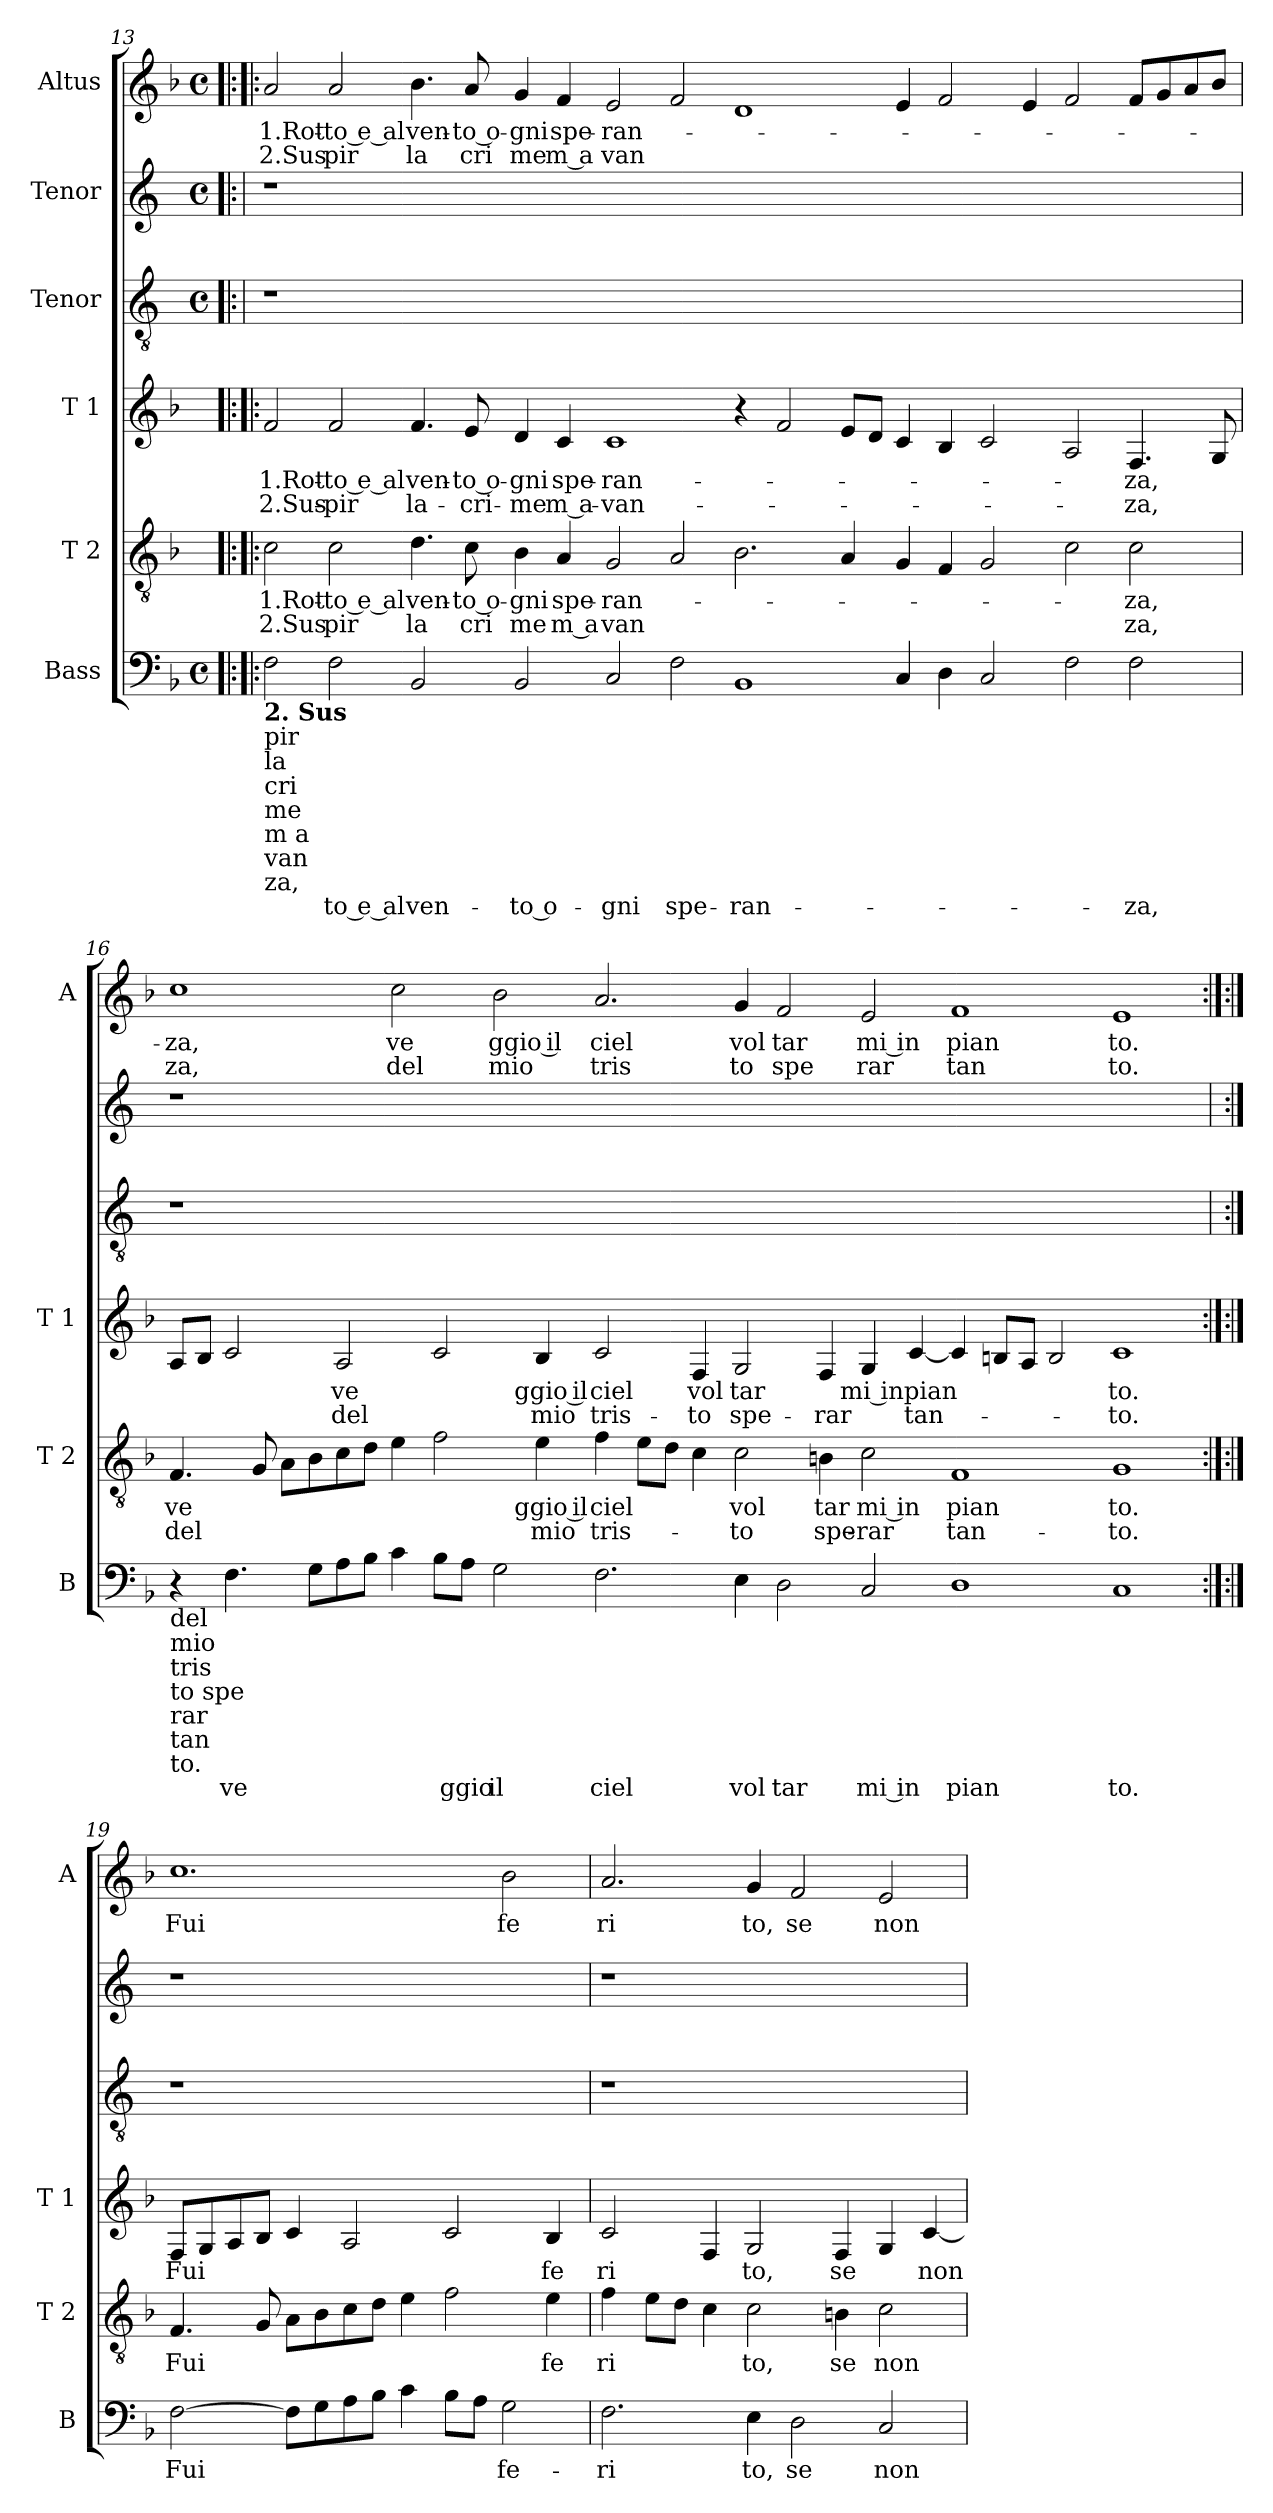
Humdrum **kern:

**kern	**text	**kern	**text	**text	**kern	**text	**text	**kern	**kern	**kern	**text	**text
*part6	*part6	*part5	*part5	*part5	*part4	*part4	*part4	*part3	*part2	*part1	*part1	*part1
*staff6	*staff6	*staff5	*staff5	*staff5	*staff4	*staff4	*staff4	*staff3	*staff2	*staff1	*staff1	*staff1
*I"Bass	*	*I"T 2	*	*	*I"T 1	*	*	*I"Tenor	*I"Tenor	*I"Altus	*	*
*I'B	*	*I'T 2	*	*	*I'T 1	*	*	*	*	*I'A	*	*
!!LO:LB:g=z
*clefF4	*	*clefGv2	*	*	*clefG2	*	*	*clefGv2	*clefG2	*clefG2	*	*
*k[b-]	*	*k[b-]	*	*	*k[b-]	*	*	*	*	*k[b-]	*	*
*F:	*	*F:	*	*	*F:	*	*	*	*	*F:	*	*
*M4/4	*	*	*	*	*	*	*	*M4/4	*M4/4	*M4/4	*	*
*met(c)	*	*	*	*	*	*	*	*met(c)	*met(c)	*met(c)	*	*
=13!|:	=13!|:	=13!|:	=13!|:	=13!|:	=13!|:	=13!|:	=13!|:	=13	=13	=13!|:	=13!|:	=13!|:
!	!	!	!LO:LY:b:rj	!LO:LY:b:rj	!	!LO:LY:b:rj	!LO:LY:b:rj	!	!	!	!LO:LY:b:rj	!LO:LY:b:rj
2F\	.	2c\	1.Rot-	-2.Sus	2f/	1.Rot-	-2.Sus-	1r	1r	2a/	1.Rot-	-2.Sus
!	!LO:LY:b:rj	!	!LO:LY:b:rj	!LO:LY:b:cj	!	!LO:LY:b:rj	!LO:LY:b:cj	!	!	!	!LO:LY:b:rj	!LO:LY:b:cj
2F\	-to e al	2c\	to e al	pir	2f/	-to e al	pir	.	.	2a/	to e al	pir
!	!LO:LY:b:cj	!	!LO:LY:b:cj	!LO:LY:b:cj	!	!LO:LY:b:cj	!LO:LY:b:cj	!	!	!	!LO:LY:b:cj	!LO:LY:b:cj
2BB-/	ven-	4.d\	ven-	-la	4.f/	ven-	-la-	00ryy	00ryy	4.b-\	ven-	-la
!	!	!	!LO:LY:b:rj	!LO:LY:b:cj	!	!LO:LY:b:rj	!LO:LY:b:cj	!	!	!	!LO:LY:b:rj	!LO:LY:b:cj
.	.	8c\	to o-	-cri	8e/	-to o-	-cri-	.	.	8a/	to o-	-cri
!	!LO:LY:b:rj	!	!LO:LY:b:cj	!LO:LY:b:cj	!	!LO:LY:b:cj	!LO:LY:b:cj	!	!	!	!LO:LY:b:cj	!LO:LY:b:cj
2BB-/	-to o-	4B-\	gni	me	4d/	-gni	me	.	.	4g/	gni	me
!	!	!	!LO:LY:b:cj	!LO:LY:b:rj	!	!LO:LY:b:cj	!LO:LY:b:rj	!	!	!	!LO:LY:b:cj	!LO:LY:b:rj
.	.	4A/	spe-	-m a	4c/	spe-	-m a-	.	.	4f/	spe-	-m a
!	!LO:LY:b:cj	!	!LO:LY:b	!LO:LY:b	!	!LO:LY:b:cj	!LO:LY:b	!	!	!	!LO:LY:b	!LO:LY:b
2C/	-gni	2G/	ran-	-van	1c	-ran-	-van-	.	.	2e/	ran-	-van
!	!LO:LY:b:cj	!	!	!	!	!	!	!	!	!	!	!
2F\	spe-	2A/	.	.	.	.	.	.	.	2f/	.	.
!	!LO:LY:b:cj	!	!	!	!	!	!	!	!	!	!	!
1BB-	-ran-	2.B-\	.	.	4r	.	.	.	.	1d	.	.
.	.	.	.	.	2f/	.	.	.	.	.	.	.
.	.	4A/	.	.	8e/L	.	.	.	.	.	.	.
.	.	.	.	.	8d/J	.	.	.	.	.	.	.
4C/	.	4G/	.	.	4c/	.	.	.	.	4e/	.	.
4D\	.	4F/	.	.	4B-/	.	.	.	.	2f/	.	.
2C/	.	2G/	.	.	2c/	.	.	.	.	.	.	.
.	.	.	.	.	.	.	.	.	.	4e/	.	.
2F\	.	2c\	.	.	2A/	.	.	1ryy	1ryy	2f/	.	.
!	!LO:LY:b:cj	!	!LO:LY:b:cj	!LO:LY:b:cj	!	!LO:LY:b	!LO:LY:b	!	!	!	!	!
2F\	-za,	2c\	za,	za,	4.F/	-za,	za,	.	.	8f/L	.	.
.	.	.	.	.	.	.	.	.	.	8g/	.	.
.	.	.	.	.	.	.	.	.	.	8a/	.	.
.	.	.	.	.	8G/	.	.	.	.	8b-/J	.	.
!LO:TX:b:B:t=2. Sus	!	!	!	!	!	!	!	!	!	!	!	!
!LO:TX:b:t=pir	!	!	!	!	!	!	!	!	!	!	!	!
!LO:TX:b:t=la	!	!	!	!	!	!	!	!	!	!	!	!
!LO:TX:b:t=cri	!	!	!	!	!	!	!	!	!	!	!	!
!LO:TX:b:t=me	!	!	!	!	!	!	!	!	!	!	!	!
!LO:TX:b:t=m a	!	!	!	!	!	!	!	!	!	!	!	!
!LO:TX:b:t=van	!	!	!	!	!	!	!	!	!	!	!	!
!LO:TX:b:t=za,	!	!	!	!	!	!	!	!	!	!	!	!
!!LO:LB:g=z
=16	=16	=16	=16	=16	=16	=16	=16	=16	=16	=16	=16	=16
!	!	!	!LO:LY:b:cj	!LO:LY:b	!	!	!	!	!	!	!LO:LY:b:cj	!LO:LY:b:cj
4r	.	4.F/	ve	del	8A/L	.	.	1r	1r	1cc	za,	za,
.	.	.	.	.	8B-/J	.	.	.	.	.	.	.
!	!LO:LY:b:cj	!	!	!	!	!	!	!	!	!	!	!
4.F\	ve	.	.	.	2c/	.	.	.	.	.	.	.
.	.	8G/	.	.	.	.	.	.	.	.	.	.
.	.	8A\L	.	.	.	.	.	.	.	.	.	.
8G\L	.	8B-\	.	.	.	.	.	.	.	.	.	.
!	!	!	!	!	!	!LO:LY:b:cj	!LO:LY:b	!	!	!	!	!
8A\	.	8c\	.	.	2A/	ve	del	.	.	.	.	.
8B-\J	.	8d\J	.	.	.	.	.	.	.	.	.	.
!	!	!	!	!	!	!	!	!	!	!	!LO:LY:b:cj	!LO:LY:b:cj
4c\	.	4e\	.	.	.	.	.	00ryy	00ryy	2cc\	ve	del
8B-\L	.	2f\	.	.	2c/	.	.	.	.	.	.	.
!	!LO:LY:b	!	!	!	!	!	!	!	!	!	!	!
8A\J	ggio	.	.	.	.	.	.	.	.	.	.	.
!	!LO:LY:b	!	!	!	!	!	!	!	!	!	!LO:LY:b:rj	!LO:LY:b:cj
2G\	il	.	.	.	.	.	.	.	.	2b-\	ggio il	mio
!	!	!	!LO:LY:b:rj	!LO:LY:b:cj	!	!LO:LY:b:rj	!LO:LY:b:cj	!	!	!	!	!
.	.	4e\	ggio il	mio	4B-/	ggio il	mio	.	.	.	.	.
!	!LO:LY:b:cj	!	!LO:LY:b	!LO:LY:b	!	!LO:LY:b:cj	!LO:LY:b:cj	!	!	!	!LO:LY:b:cj	!LO:LY:b:cj
2.F\	ciel	4f\	ciel	tris-	2c/	ciel	tris-	.	.	2.a/	ciel	tris
.	.	8e\L	.	.	.	.	.	.	.	.	.	.
.	.	8d\J	.	.	.	.	.	.	.	.	.	.
!	!	!	!	!	!	!LO:LY:b:cj	!LO:LY:b:cj	!	!	!	!	!
.	.	4c\	.	.	4F/	-vol	to	.	.	.	.	.
!	!LO:LY:b:cj	!	!LO:LY:b:cj	!LO:LY:b:cj	!	!LO:LY:b	!LO:LY:b:cj	!	!	!	!LO:LY:b:cj	!LO:LY:b:cj
4E\	vol	2c\	-vol	to	2G/	tar	spe-	.	.	4g/	vol	to
!	!LO:LY:b:cj	!	!	!	!	!	!	!	!	!	!LO:LY:b:cj	!LO:LY:b:cj
2D\	tar	.	.	.	.	.	.	.	.	2f/	tar	spe
!	!	!	!LO:LY:b:cj	!LO:LY:b:cj	!	!	!LO:LY:b	!	!	!	!	!
.	.	4Bn\	tar	spe-	4F/	.	-rar	.	.	.	.	.
!	!LO:LY:b:rj	!	!LO:LY:b:rj	!LO:LY:b:cj	!	!LO:LY:b:rj	!	!	!	!	!LO:LY:b:rj	!LO:LY:b:cj
2C/	mi in	2c\	-mi in	rar	4G/	mi in	.	.	.	2e/	mi in	rar
!	!	!	!	!	!	!LO:LY:b	!LO:LY:b	!	!	!	!	!
.	.	.	.	.	[<4c/	pian	tan-	.	.	.	.	.
!	!LO:LY:b:cj	!	!LO:LY:b:cj	!LO:LY:b:cj	!	!	!	!	!	!	!LO:LY:b:cj	!LO:LY:b:cj
1D	pian	1F	pian	tan-	4c/]	.	.	.	.	1f	pian	tan
.	.	.	.	.	8Bn/L	.	.	.	.	.	.	.
.	.	.	.	.	8A/J	.	.	.	.	.	.	.
.	.	.	.	.	2B/	.	.	.	.	.	.	.
!	!LO:LY:b:cj	!	!LO:LY:b:cj	!LO:LY:b:cj	!	!LO:LY:b:cj	!LO:LY:b:cj	!	!	!	!LO:LY:b:cj	!LO:LY:b:cj
1C	to.	1G	-to.	to.	1c	-to.	to.	1ryy	1ryy	1e	to.	to.
!LO:TX:b:t=del	!	!	!	!	!	!	!	!	!	!	!	!
!LO:TX:b:t=mio	!	!	!	!	!	!	!	!	!	!	!	!
!LO:TX:b:t=tris	!	!	!	!	!	!	!	!	!	!	!	!
!LO:TX:b:t=to spe	!	!	!	!	!	!	!	!	!	!	!	!
!LO:TX:b:t=rar	!	!	!	!	!	!	!	!	!	!	!	!
!LO:TX:b:t=tan	!	!	!	!	!	!	!	!	!	!	!	!
!LO:TX:b:t=to.	!	!	!	!	!	!	!	!	!	!	!	!
!!LO:PB:g=z
=19:|!	=19:|!	=19:|!	=19:|!	=19:|!	=19:|!	=19:|!	=19:|!	=19	=19	=19:|!	=19:|!	=19:|!
!	!LO:LY:b	!	!LO:LY:b	!	!	!LO:LY:b	!	!	!	!	!LO:LY:b:cj	!
[>2F\	Fui	4.F/	Fui	.	8F/L	Fui	.	1r	1r	1.cc	Fui	.
.	.	.	.	.	8G/	.	.	.	.	.	.	.
.	.	.	.	.	8A/	.	.	.	.	.	.	.
.	.	8G/	.	.	8B-/J	.	.	.	.	.	.	.
8F\L]	.	8A\L	.	.	4c/	.	.	.	.	.	.	.
8G\	.	8B-\	.	.	.	.	.	.	.	.	.	.
8A\	.	8c\	.	.	2A/	.	.	.	.	.	.	.
8B-\J	.	8d\J	.	.	.	.	.	.	.	.	.	.
4c\	.	4e\	.	.	.	.	.	1ryy	1ryy	.	.	.
8B-\L	.	2f\	.	.	2c/	.	.	.	.	.	.	.
8A\J	.	.	.	.	.	.	.	.	.	.	.	.
!	!LO:LY:b:cj	!	!	!	!	!	!	!	!	!	!LO:LY:b:cj	!
2G\	fe-	.	.	.	.	.	.	.	.	2b-\	fe	.
!	!	!	!LO:LY:b:cj	!	!	!LO:LY:b:cj	!	!	!	!	!	!
.	.	4e\	fe	.	4B-/	fe	.	.	.	.	.	.
=20	=20	=20	=20	=20	=20	=20	=20	=20	=20	=20	=20	=20
!	!LO:LY:b:cj	!	!LO:LY:b:cj	!	!	!LO:LY:b:cj	!	!	!	!	!LO:LY:b:cj	!
2.F\	-ri	4f\	ri	.	2c/	ri	.	1r	1r	2.a/	ri	.
.	.	8e\L	.	.	.	.	.	.	.	.	.	.
.	.	8d\J	.	.	.	.	.	.	.	.	.	.
.	.	4c\	.	.	4F/	.	.	.	.	.	.	.
!	!LO:LY:b:cj	!	!LO:LY:b:cj	!	!	!LO:LY:b:cj	!	!	!	!	!LO:LY:b:cj	!
4E\	to,	2c\	to,	.	2G/	to,	.	.	.	4g/	to,	.
!	!LO:LY:b:cj	!	!	!	!	!	!	!	!	!	!LO:LY:b:cj	!
2D\	se	.	.	.	.	.	.	1ryy	1ryy	2f/	se	.
!	!	!	!LO:LY:b:cj	!	!	!LO:LY:b:cj	!	!	!	!	!	!
.	.	4Bn\	se	.	4F/	se	.	.	.	.	.	.
!	!LO:LY:b:cj	!	!LO:LY:b:cj	!	!	!	!	!	!	!	!LO:LY:b:cj	!
2C/	non	2c\	non	.	4G/	.	.	.	.	2e/	non	.
!	!	!	!	!	!	!LO:LY:b	!	!	!	!	!	!
.	.	.	.	.	[<4c/	non	.	.	.	.	.	.
=	=	=	=	=	=	=	=	=	=	=	=	=
*-	*-	*-	*-	*-	*-	*-	*-	*-	*-	*-	*-	*-
